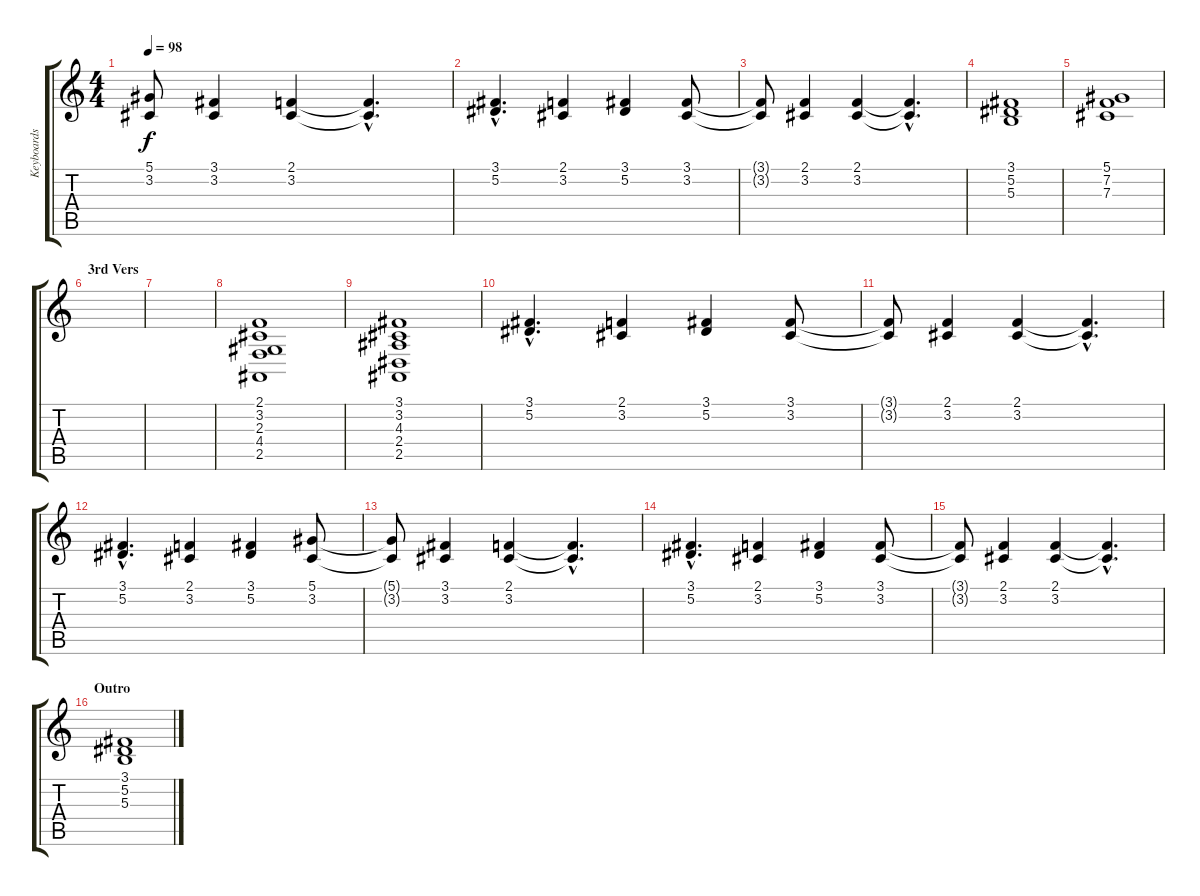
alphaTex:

\track ("Keyboards" "Keyboards") {instrument pad1newage}
\staff {score tabs}
\tuning (Eb4 Bb3 Gb3 Db3 Ab2 Eb2) {hide}
\ts (4 4)
\tempo 98
\clef g2
\ks c
(5.1{t} 3.2{t}).8{dy f} (3.1 3.2).4 (2.1 3.2).4 (2.1{hac t} 3.2{hac t}).4{d} |
(3.1{hac} 5.2{hac}).4{d} (2.1 3.2).4 (3.1 5.2).4 (3.1 3.2).8 |
(3.1{t} 3.2{t}).8 (2.1 3.2).4 (2.1 3.2).4 (2.1{hac t} 3.2{hac t}).4{d} |
(3.1 5.2 5.3).1 |
(5.1 7.2 7.3).1 |
\section ("" "3rd Vers")
|
|
(2.1 3.2 2.3 4.4 2.5).1 |
(3.1 3.2 4.3 2.4 2.5).1 |
(3.1{hac} 5.2{hac}).4{d} (2.1 3.2).4 (3.1 5.2).4 (3.1 3.2).8 |
(3.1{t} 3.2{t}).8 (2.1 3.2).4 (2.1 3.2).4 (2.1{hac t} 3.2{hac t}).4{d} |
(3.1{hac} 5.2{hac}).4{d} (2.1 3.2).4 (3.1 5.2).4 (5.1 3.2).8 |
(5.1{t} 3.2{t}).8 (3.1 3.2).4 (2.1 3.2).4 (2.1{hac t} 3.2{hac t}).4{d} |
(3.1{hac} 5.2{hac}).4{d} (2.1 3.2).4 (3.1 5.2).4 (3.1 3.2).8 |
(3.1{t} 3.2{t}).8 (2.1 3.2).4 (2.1 3.2).4 (2.1{hac t} 3.2{hac t}).4{d} |
\section ("" "Outro")
(3.1 5.2 5.3).1
